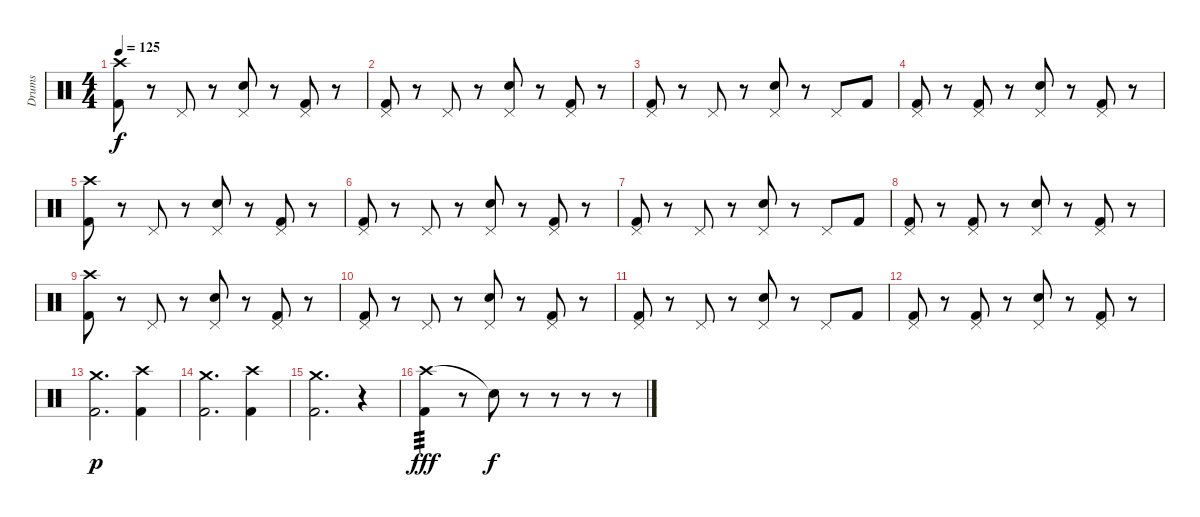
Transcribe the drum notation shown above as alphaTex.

\track ("Drums" "Drums") {instrument percussion}
\staff {score}
\articulation defaults
\ts (4 4)
\tempo 125
\clef neutral
\ks c
("Crash high (hit)" "Kick (hit) 2").8{dy f} r.8 "Pedal Hi-Hat (hit)".8 r.8 ("Pedal Hi-Hat (hit)" "Electric Snare (hit)").8 r.8 ("Pedal Hi-Hat (hit)" "Kick (hit) 2").8 r.8 |
("Pedal Hi-Hat (hit)" "Kick (hit) 2").8 r.8 "Pedal Hi-Hat (hit)".8 r.8 ("Pedal Hi-Hat (hit)" "Electric Snare (hit)").8 r.8 ("Pedal Hi-Hat (hit)" "Kick (hit) 2").8 r.8 |
("Pedal Hi-Hat (hit)" "Kick (hit) 2").8 r.8 "Pedal Hi-Hat (hit)".8 r.8 ("Pedal Hi-Hat (hit)" "Electric Snare (hit)").8 r.8 "Pedal Hi-Hat (hit)".8 "Kick (hit) 2".8 |
("Pedal Hi-Hat (hit)" "Kick (hit) 2").8 r.8 ("Pedal Hi-Hat (hit)" "Kick (hit) 2").8 r.8 ("Pedal Hi-Hat (hit)" "Electric Snare (hit)").8 r.8 ("Pedal Hi-Hat (hit)" "Kick (hit) 2").8 r.8 |
("Crash high (hit)" "Kick (hit) 2").8 r.8 "Pedal Hi-Hat (hit)".8 r.8 ("Pedal Hi-Hat (hit)" "Electric Snare (hit)").8 r.8 ("Pedal Hi-Hat (hit)" "Kick (hit) 2").8 r.8 |
("Pedal Hi-Hat (hit)" "Kick (hit) 2").8 r.8 "Pedal Hi-Hat (hit)".8 r.8 ("Pedal Hi-Hat (hit)" "Electric Snare (hit)").8 r.8 ("Pedal Hi-Hat (hit)" "Kick (hit) 2").8 r.8 |
("Pedal Hi-Hat (hit)" "Kick (hit) 2").8 r.8 "Pedal Hi-Hat (hit)".8 r.8 ("Pedal Hi-Hat (hit)" "Electric Snare (hit)").8 r.8 "Pedal Hi-Hat (hit)".8 "Kick (hit) 2".8 |
("Pedal Hi-Hat (hit)" "Kick (hit) 2").8 r.8 ("Pedal Hi-Hat (hit)" "Kick (hit) 2").8 r.8 ("Pedal Hi-Hat (hit)" "Electric Snare (hit)").8 r.8 ("Pedal Hi-Hat (hit)" "Kick (hit) 2").8 r.8 |
("Crash high (hit)" "Kick (hit) 2").8 r.8 "Pedal Hi-Hat (hit)".8 r.8 ("Pedal Hi-Hat (hit)" "Electric Snare (hit)").8 r.8 ("Pedal Hi-Hat (hit)" "Kick (hit) 2").8 r.8 |
("Pedal Hi-Hat (hit)" "Kick (hit) 2").8 r.8 "Pedal Hi-Hat (hit)".8 r.8 ("Pedal Hi-Hat (hit)" "Electric Snare (hit)").8 r.8 ("Pedal Hi-Hat (hit)" "Kick (hit) 2").8 r.8 |
("Pedal Hi-Hat (hit)" "Kick (hit) 2").8 r.8 "Pedal Hi-Hat (hit)".8 r.8 ("Pedal Hi-Hat (hit)" "Electric Snare (hit)").8 r.8 "Pedal Hi-Hat (hit)".8 "Kick (hit) 2".8 |
("Pedal Hi-Hat (hit)" "Kick (hit) 2").8 r.8 ("Pedal Hi-Hat (hit)" "Kick (hit) 2").8 r.8 ("Pedal Hi-Hat (hit)" "Electric Snare (hit)").8 r.8 ("Pedal Hi-Hat (hit)" "Kick (hit) 2").8 r.8 |
("Crash medium (hit)" "Kick (hit) 2").2{d dy p} ("Crash high (hit)" "Kick (hit) 2").4 |
("Crash medium (hit)" "Kick (hit) 2").2{d} ("Crash high (hit)" "Kick (hit) 2").4 |
("Crash medium (hit)" "Kick (hit) 2").2{d} r.4 |
("Crash high (hit)" "Kick (hit) 2").4{tp 3 dy fff} r.8 "Snare (hit)"{t}.8{dy f} r.8 r.8 r.8 r.8
